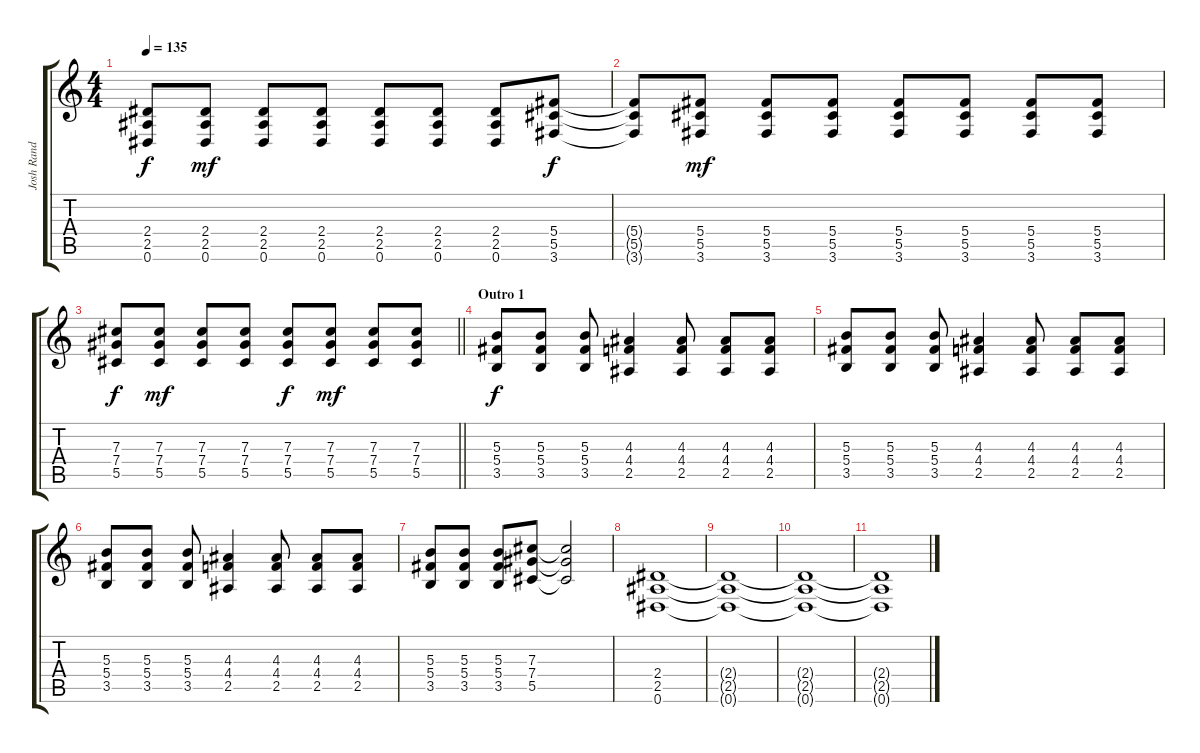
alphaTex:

\track ("Josh Rand" "Josh Rand") {instrument distortionguitar}
\staff {score tabs}
\tuning (Eb4 Bb3 Gb3 Db3 Ab2 Eb2) {hide}
\ts (4 4)
\tempo 135
\clef g2
\ks c
(2.4 2.5 0.6).8{dy f} (2.4 2.5 0.6).8{dy mf} (2.4 2.5 0.6).8 (2.4 2.5 0.6).8 (2.4 2.5 0.6).8 (2.4 2.5 0.6).8 (2.4 2.5 0.6).8 (5.4 5.5 3.6).8{dy f} |
(5.4{t} 5.5{t} 3.6{t}).8 (5.4 5.5 3.6).8{dy mf} (5.4 5.5 3.6).8 (5.4 5.5 3.6).8 (5.4 5.5 3.6).8 (5.4 5.5 3.6).8 (5.4 5.5 3.6).8 (5.4 5.5 3.6).8 |
\barLineRight lightlight
(7.3 7.4 5.5).8{dy f} (7.3 7.4 5.5).8{dy mf} (7.3 7.4 5.5).8 (7.3 7.4 5.5).8 (7.3 7.4 5.5).8{dy f} (7.3 7.4 5.5).8{dy mf} (7.3 7.4 5.5).8 (7.3 7.4 5.5).8 |
\section ("" "Outro 1")
(5.3 5.4 3.5).8{dy f} (5.3 5.4 3.5).8 (5.3 5.4 3.5).8 (4.3 4.4 2.5).4 (4.3 4.4 2.5).8 (4.3 4.4 2.5).8 (4.3 4.4 2.5).8 |
(5.3 5.4 3.5).8 (5.3 5.4 3.5).8 (5.3 5.4 3.5).8 (4.3 4.4 2.5).4 (4.3 4.4 2.5).8 (4.3 4.4 2.5).8 (4.3 4.4 2.5).8 |
(5.3 5.4 3.5).8 (5.3 5.4 3.5).8 (5.3 5.4 3.5).8 (4.3 4.4 2.5).4 (4.3 4.4 2.5).8 (4.3 4.4 2.5).8 (4.3 4.4 2.5).8 |
(5.3 5.4 3.5).8 (5.3 5.4 3.5).8 (5.3 5.4 3.5).8 (7.3 7.4 5.5).8 (7.3{t} 7.4{t} 5.5{t}).2 |
(2.4 2.5 0.6).1 |
(2.4{t} 2.5{t} 0.6{t}).1 |
(2.4{t} 2.5{t} 0.6{t}).1 |
(2.4{t} 2.5{t} 0.6{t}).1
